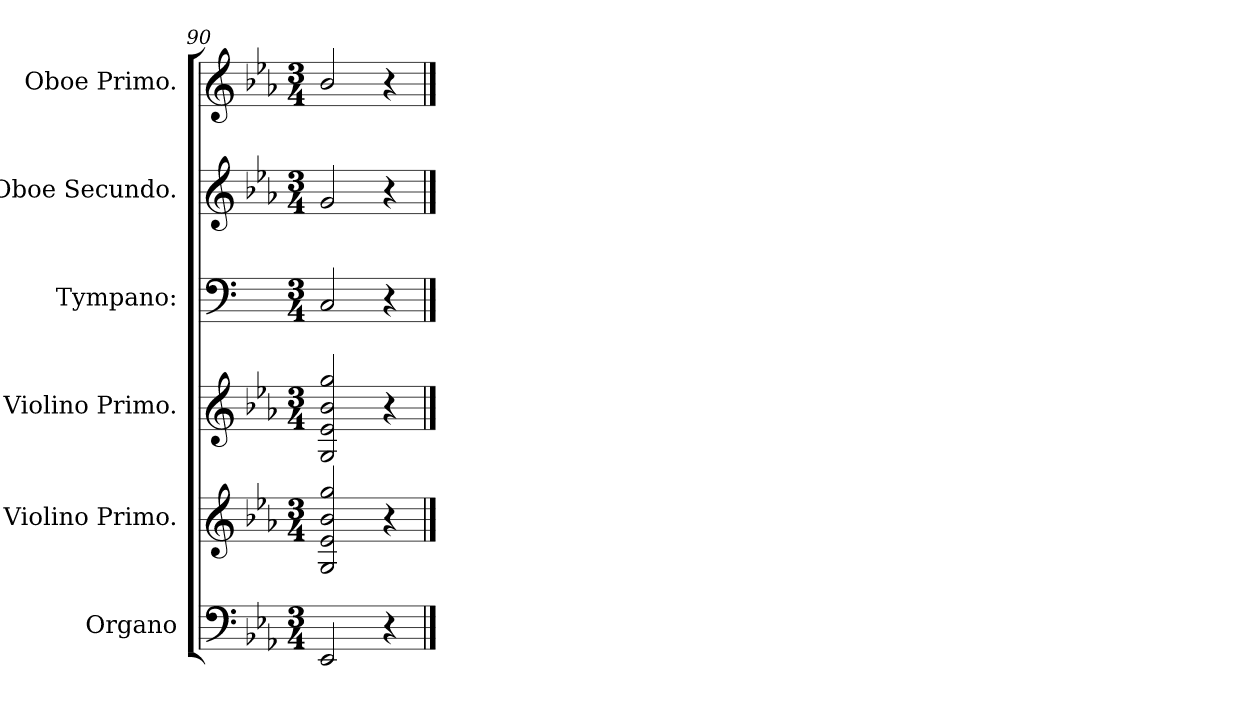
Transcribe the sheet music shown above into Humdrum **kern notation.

**kern	**kern	**kern	**kern	**kern	**kern
*part6	*part5	*part4	*part3	*part2	*part1
*staff6	*staff5	*staff4	*staff3	*staff2	*staff1
*I"Organo	*I"Violino Primo.	*I"Violino Primo.	*I"Tympano:	*I"Oboe Secundo.	*I"Oboe Primo.
*I'org	*I'vl 2	*I'vl 1	*I'timp	*I'ob 2	*I'ob 1
*clefF4	*clefG2	*clefG2	*clefF4	*clefG2	*clefG2
*	*	*	*ITrd-2c-3	*	*
*k[b-e-a-]	*k[b-e-a-]	*k[b-e-a-]	*k[b-e-a-]	*k[b-e-a-]	*k[b-e-a-]
*E-:	*E-:	*E-:	*E-:	*E-:	*E-:
*M3/4	*M3/4	*M3/4	*M3/4	*M3/4	*M3/4
=90	=90	=90	=90	=90	=90
2EE-/	2G/ 2e-/ 2b-/ 2gg/	2G/ 2e-/ 2b-/ 2gg/	2E-/	2g/	2b-/
4r	4r	4r	4r	4r	4r
==	==	==	==	==	==
*-	*-	*-	*-	*-	*-
